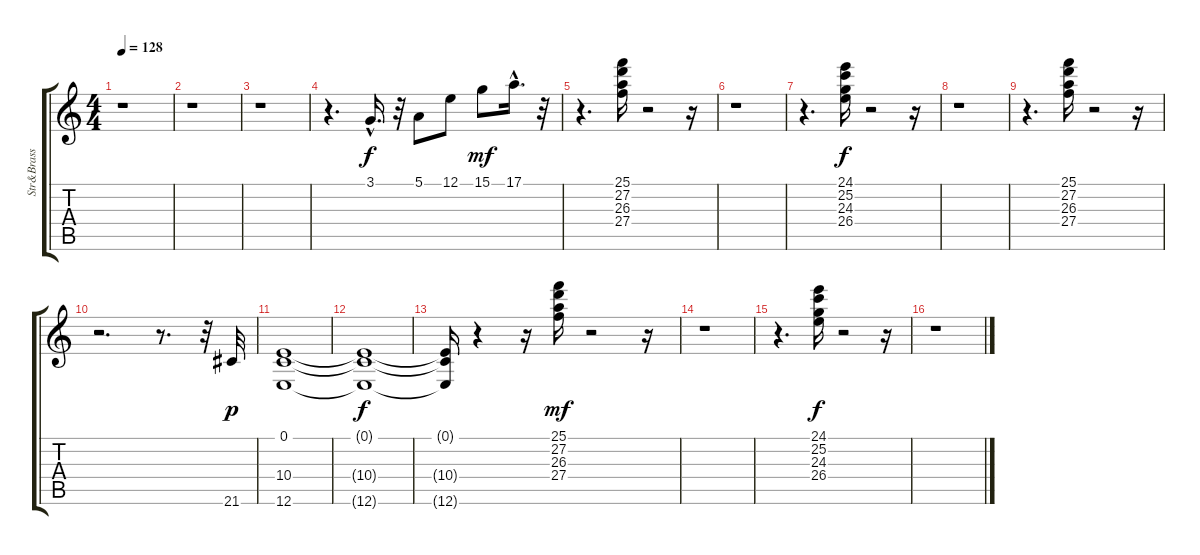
\track ("Str&Brass" "Str&Brass") {instrument stringensemble1}
\staff {score tabs}
\tuning (E4 B3 G3 D3 A2 E2) {hide}
\ts (4 4)
\tempo 128
\clef g2
\ks c
r.1{dy f} |
r.1 |
r.1 |
r.4{d} 3.1{hac}.16{d} r.32 5.1.8 12.1.8 15.1.8{dy mf} 17.1{hac}.16{d} r.32 |
r.4{d} (25.1 27.2 26.3 27.4).16 r.2 r.16 |
r.1 |
r.4{d} (24.1 25.2 24.3 26.4).16{dy f} r.2 r.16 |
r.1 |
r.4{d} (25.1 27.2 26.3 27.4).16 r.2 r.16 |
r.2{d} r.8{d} r.32 21.6.32{dy p} |
(0.1 10.4 12.6).1 |
(0.1{t} 10.4{t} 12.6{t}).1{dy f} |
(0.1{t} 10.4{t} 12.6{t}).16 r.4 r.16 (25.1 27.2 26.3 27.4).16{dy mf} r.2 r.16 |
r.1 |
r.4{d} (24.1 25.2 24.3 26.4).16{dy f} r.2 r.16 |
r.1
